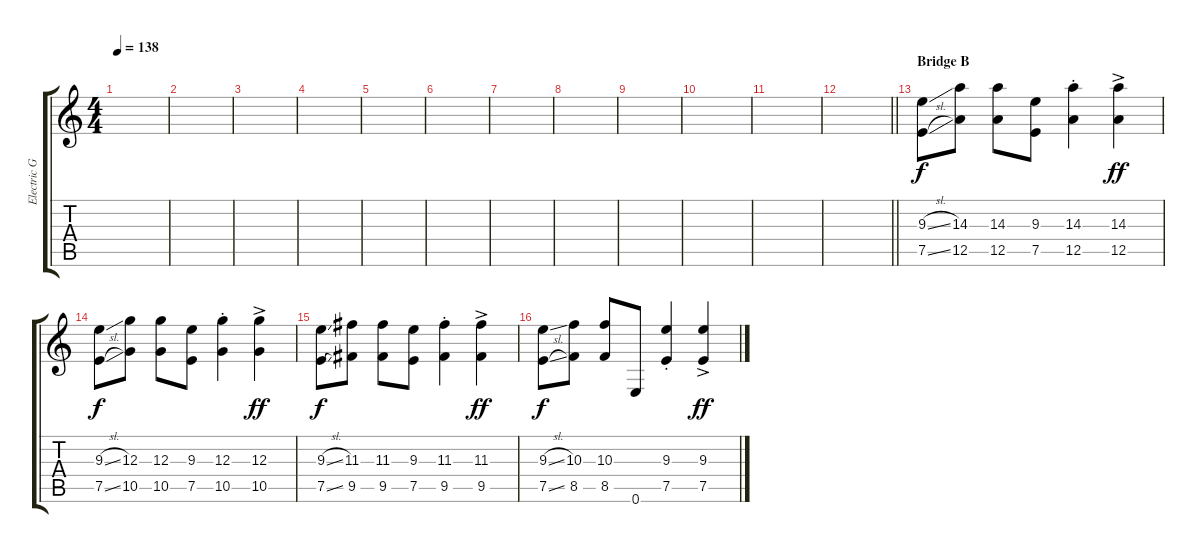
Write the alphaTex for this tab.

\track ("Electric Guitar 2" "Electric G") {instrument overdrivenguitar}
\staff {score tabs}
\tuning (E4 B3 G3 D3 A2 E2) {hide}
\ts (4 4)
\tempo 138
\clef g2
\ks c
|
|
|
|
|
|
|
|
|
|
|
\barLineRight lightlight
|
\section ("" "Bridge B")
(9.3{sl} 7.5{sl}).8{dy f} (14.3 12.5).8 (14.3 12.5).8 (9.3 7.5).8 (14.3 12.5{st}).4 (14.3 12.5{ac}).4{dy ff} |
(9.3{sl} 7.5{sl}).8{dy f} (12.3 10.5).8 (12.3 10.5).8 (9.3 7.5).8 (12.3 10.5{st}).4 (12.3 10.5{ac}).4{dy ff} |
(9.3{sl} 7.5{sl}).8{dy f} (11.3 9.5).8 (11.3 9.5).8 (9.3 7.5).8 (11.3 9.5{st}).4 (11.3 9.5{ac}).4{dy ff} |
(9.3{sl} 7.5{sl}).8{dy f} (10.3 8.5).8 (10.3 8.5).8 0.6.8 (9.3 7.5{st}).4 (9.3 7.5{ac}).4{dy ff}
